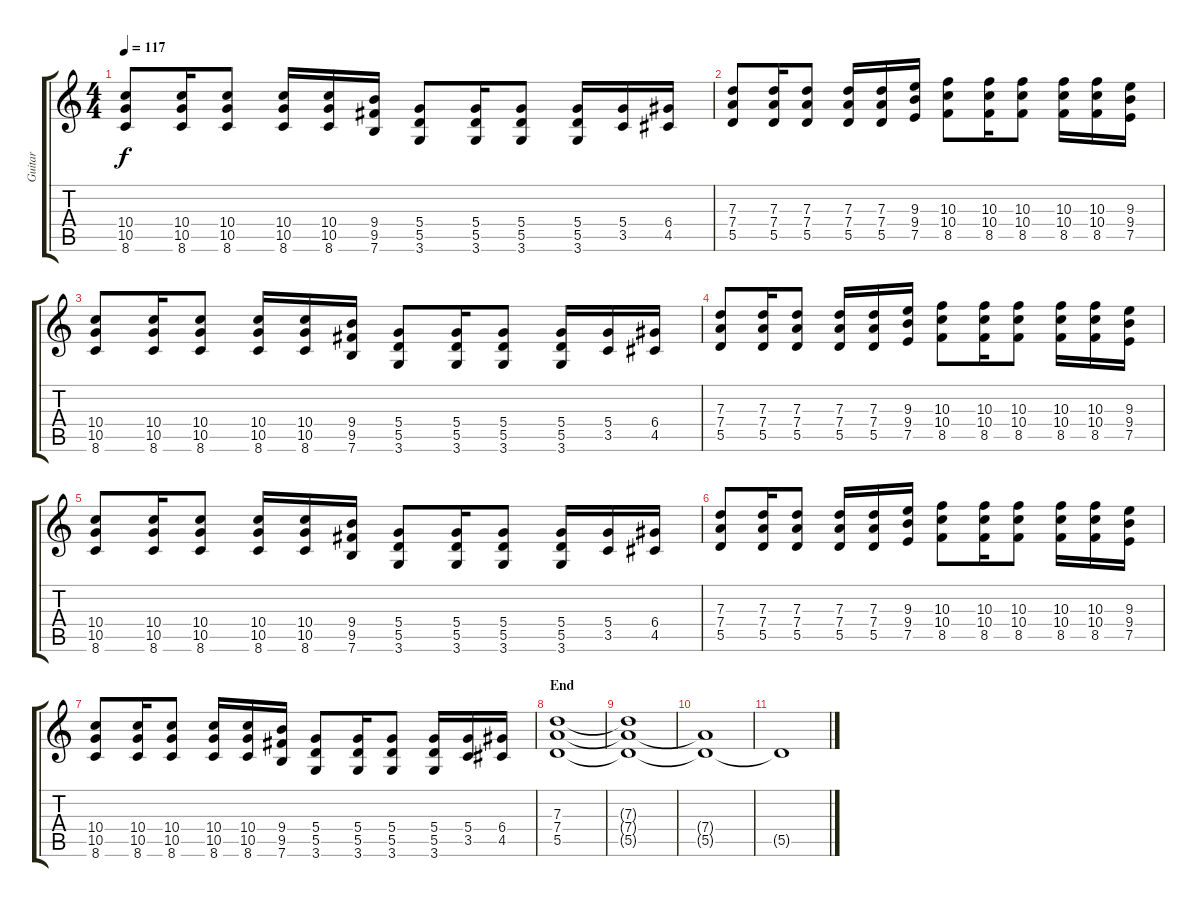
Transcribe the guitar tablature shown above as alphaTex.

\track ("Guitar" "Guitar") {instrument overdrivenguitar}
\staff {score tabs}
\tuning (E4 B3 G3 D3 A2 E2) {hide}
\ts (4 4)
\tempo 117
\clef g2
\ks c
(10.4 10.5 8.6).8{dy f} (10.4 10.5 8.6).16 (10.4 10.5 8.6).8 (10.4 10.5 8.6).16 (10.4 10.5 8.6).16 (9.4 9.5 7.6).16 (5.4 5.5 3.6).8 (5.4 5.5 3.6).16 (5.4 5.5 3.6).8 (5.4 5.5 3.6).16 (5.4 3.5).16 (6.4 4.5).16 |
(7.3 7.4 5.5).8 (7.3 7.4 5.5).16 (7.3 7.4 5.5).8 (7.3 7.4 5.5).16 (7.3 7.4 5.5).16 (9.3 9.4 7.5).16 (10.3 10.4 8.5).8 (10.3 10.4 8.5).16 (10.3 10.4 8.5).8 (10.3 10.4 8.5).16 (10.3 10.4 8.5).16 (9.3 9.4 7.5).16 |
(10.4 10.5 8.6).8 (10.4 10.5 8.6).16 (10.4 10.5 8.6).8 (10.4 10.5 8.6).16 (10.4 10.5 8.6).16 (9.4 9.5 7.6).16 (5.4 5.5 3.6).8 (5.4 5.5 3.6).16 (5.4 5.5 3.6).8 (5.4 5.5 3.6).16 (5.4 3.5).16 (6.4 4.5).16 |
(7.3 7.4 5.5).8 (7.3 7.4 5.5).16 (7.3 7.4 5.5).8 (7.3 7.4 5.5).16 (7.3 7.4 5.5).16 (9.3 9.4 7.5).16 (10.3 10.4 8.5).8 (10.3 10.4 8.5).16 (10.3 10.4 8.5).8 (10.3 10.4 8.5).16 (10.3 10.4 8.5).16 (9.3 9.4 7.5).16 |
(10.4 10.5 8.6).8 (10.4 10.5 8.6).16 (10.4 10.5 8.6).8 (10.4 10.5 8.6).16 (10.4 10.5 8.6).16 (9.4 9.5 7.6).16 (5.4 5.5 3.6).8 (5.4 5.5 3.6).16 (5.4 5.5 3.6).8 (5.4 5.5 3.6).16 (5.4 3.5).16 (6.4 4.5).16 |
(7.3 7.4 5.5).8 (7.3 7.4 5.5).16 (7.3 7.4 5.5).8 (7.3 7.4 5.5).16 (7.3 7.4 5.5).16 (9.3 9.4 7.5).16 (10.3 10.4 8.5).8 (10.3 10.4 8.5).16 (10.3 10.4 8.5).8 (10.3 10.4 8.5).16 (10.3 10.4 8.5).16 (9.3 9.4 7.5).16 |
(10.4 10.5 8.6).8 (10.4 10.5 8.6).16 (10.4 10.5 8.6).8 (10.4 10.5 8.6).16 (10.4 10.5 8.6).16 (9.4 9.5 7.6).16 (5.4 5.5 3.6).8 (5.4 5.5 3.6).16 (5.4 5.5 3.6).8 (5.4 5.5 3.6).16 (5.4 3.5).16 (6.4 4.5).16 |
\section ("" "End")
(7.3 7.4 5.5).1 |
(7.3{t} 7.4{t} 5.5{t}).1 |
(7.4{t} 5.5{t}).1 |
5.5{t}.1
